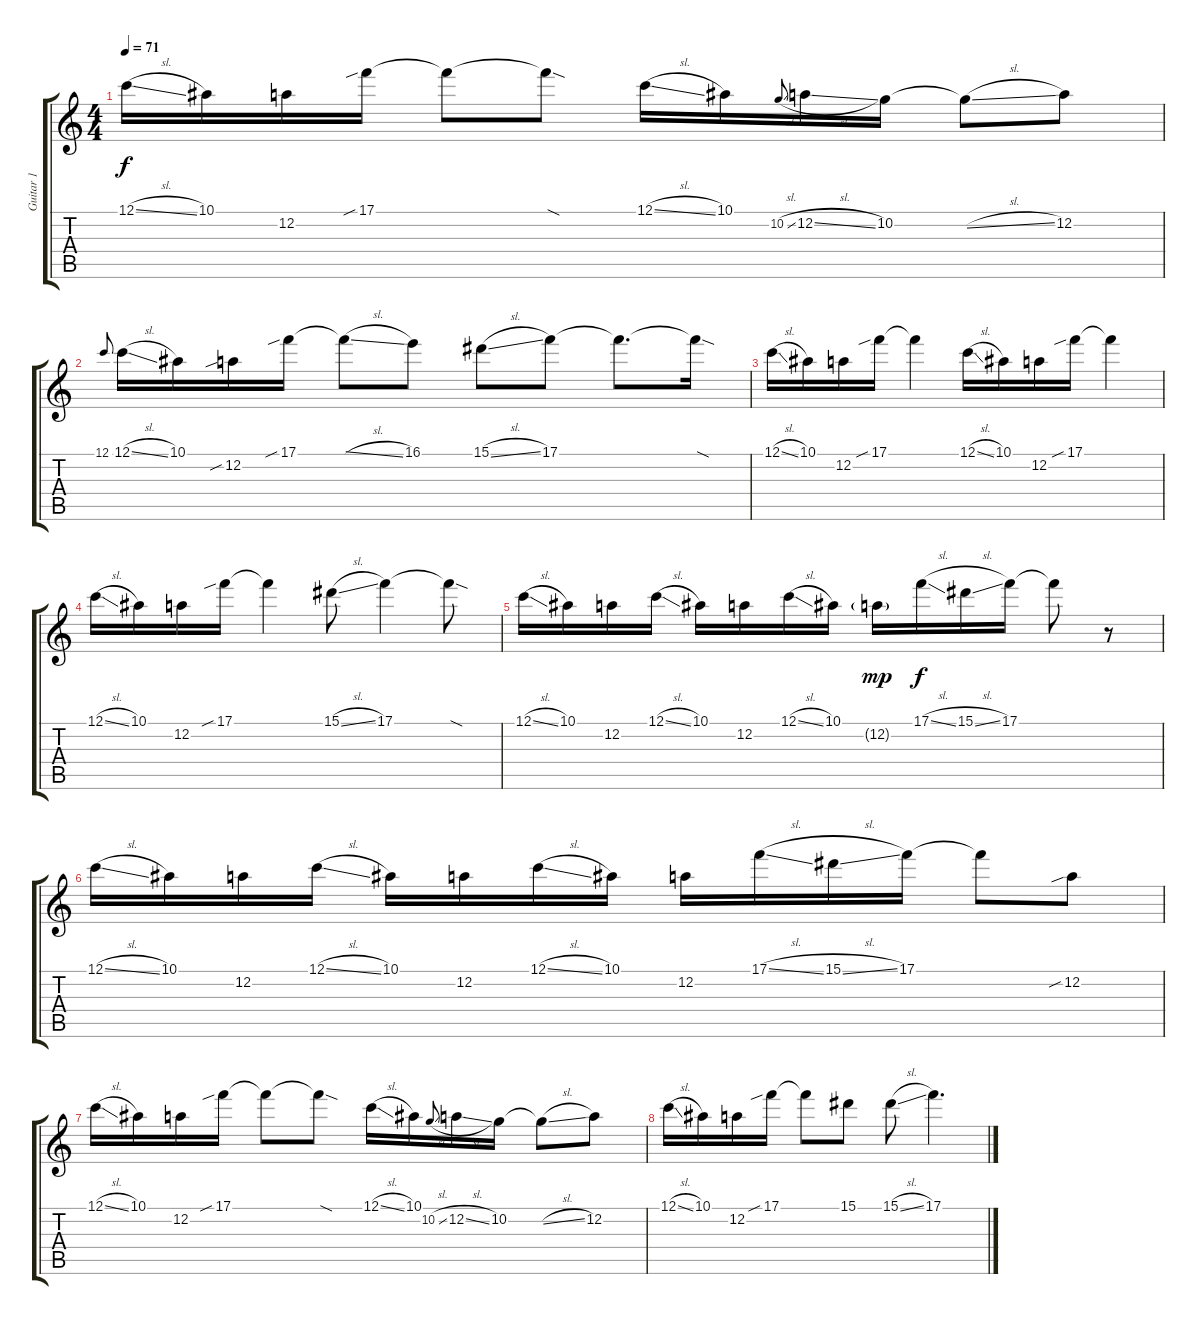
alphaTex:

\track ("Guitar 1" "Guitar 1") {instrument electricguitarclean}
\staff {score tabs}
\tuning (C4 A3 F3 C3 F2 C2) {hide}
\ts (4 4)
\tempo 71
\clef g2
\ks c
12.1{sl}.16{dy f} 10.1.16 12.2.16 17.1{sib}.16 17.1{t}.8 17.1{sod t}.8 12.1{sl}.16 10.1.16 10.2{sl}.8{gr onbeat} 12.2{sl}.16 10.2.16 10.2{sl t}.8 12.2.8 |
12.1.8{gr onbeat} 12.1{sl}.16 10.1.16 12.2{sib}.16 17.1{sib}.16 17.1{sl t}.8 16.1.8 15.1{sl}.8 17.1.8 17.1{t}.8{d} 17.1{sod t}.16 |
12.1{sl}.16 10.1.16 12.2.16 17.1{sib}.16 17.1{t}.4 12.1{sl}.16 10.1.16 12.2.16 17.1{sib}.16 17.1{t}.4 |
12.1{sl}.16 10.1.16 12.2.16 17.1{sib}.16 17.1{t}.4 15.1{sl}.8 17.1.4 17.1{sod t}.8 |
12.1{sl}.16 10.1.16 12.2.16 12.1{sl}.16 10.1.16 12.2.16 12.1{sl}.16 10.1.16 12.2{g}.16{dy mp} 17.1{sl}.16{dy f} 15.1{sl}.16 17.1.16 17.1{t}.8 r.8 |
12.1{sl}.16 10.1.16 12.2.16 12.1{sl}.16 10.1.16 12.2.16 12.1{sl}.16 10.1.16 12.2.16 17.1{sl}.16 15.1{sl}.16 17.1.16 17.1{t}.8 12.2{sib}.8 |
12.1{sl}.16 10.1.16 12.2.16 17.1{sib}.16 17.1{t}.8 17.1{sod t}.8 12.1{sl}.16 10.1.16 10.2{sl}.8{gr onbeat} 12.2{sl}.16 10.2.16 10.2{sl t}.8 12.2.8 |
12.1{sl}.16 10.1.16 12.2.16 17.1{sib}.16 17.1{t}.8 15.1.8 15.1{sl}.8 17.1.4{d}
